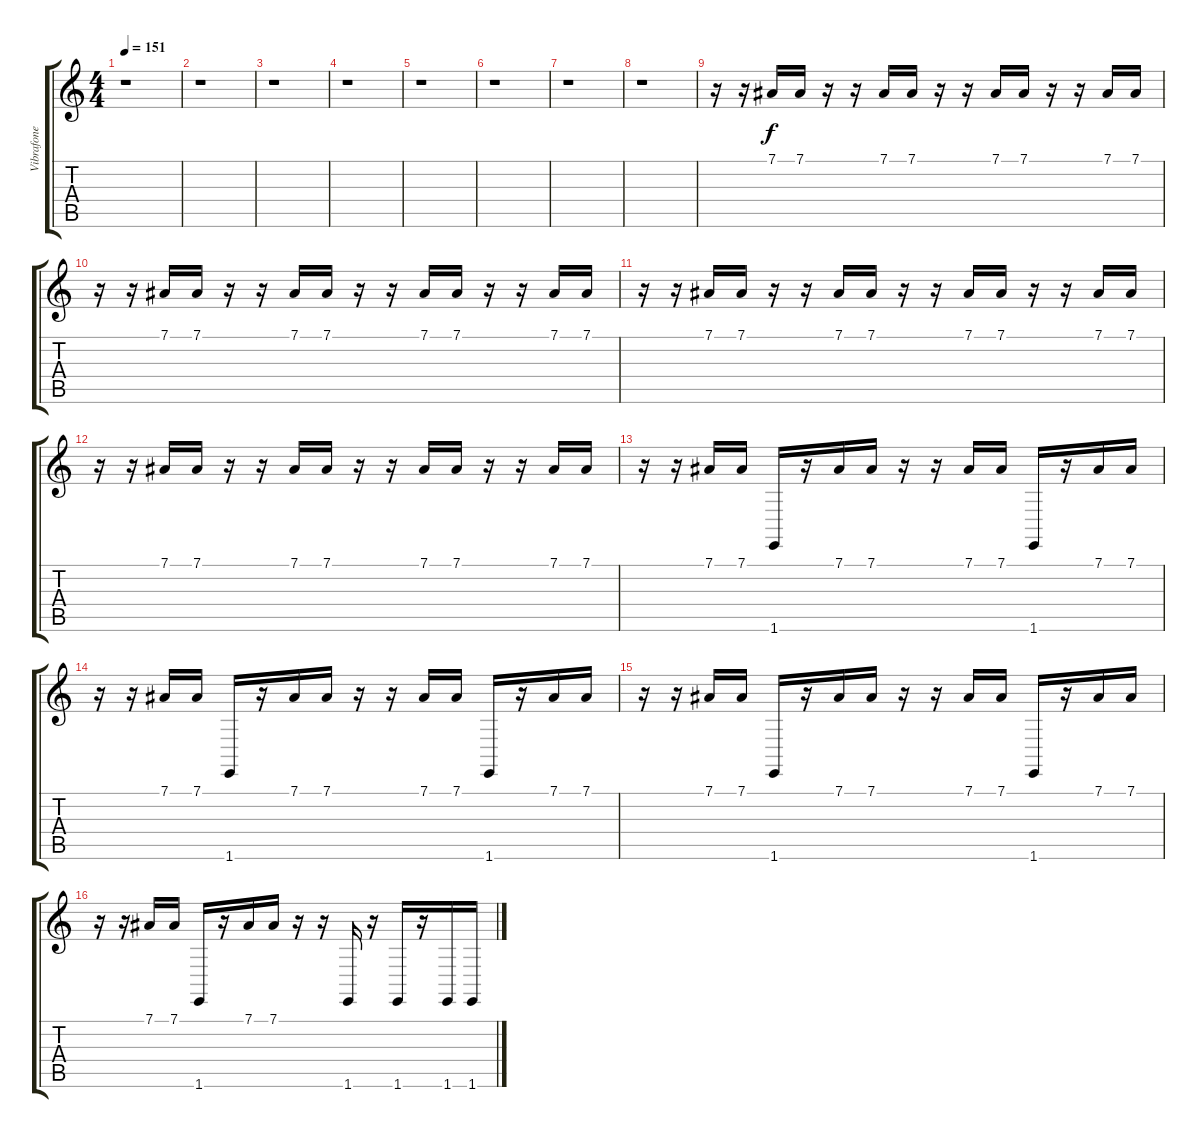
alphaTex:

\track ("Vibrafone 2" "Vibrafone ") {instrument vibraphone}
\staff {score tabs}
\tuning (Eb4 Bb3 Gb3 Db3 Ab2 Eb2) {hide}
\ts (4 4)
\tempo 151
\clef g2
\ks c
r.1{dy f instrument vibraphone} |
r.1 |
r.1 |
r.1 |
r.1 |
r.1 |
r.1 |
r.1 |
r.16 r.16 7.1.16 7.1.16 r.16 r.16 7.1.16 7.1.16 r.16 r.16 7.1.16 7.1.16 r.16 r.16 7.1.16 7.1.16 |
r.16 r.16 7.1.16 7.1.16 r.16 r.16 7.1.16 7.1.16 r.16 r.16 7.1.16 7.1.16 r.16 r.16 7.1.16 7.1.16 |
r.16 r.16 7.1.16 7.1.16 r.16 r.16 7.1.16 7.1.16 r.16 r.16 7.1.16 7.1.16 r.16 r.16 7.1.16 7.1.16 |
r.16 r.16 7.1.16 7.1.16 r.16 r.16 7.1.16 7.1.16 r.16 r.16 7.1.16 7.1.16 r.16 r.16 7.1.16 7.1.16 |
r.16 r.16 7.1.16 7.1.16 1.6.16 r.16 7.1.16 7.1.16 r.16 r.16 7.1.16 7.1.16 1.6.16 r.16 7.1.16 7.1.16 |
r.16 r.16 7.1.16 7.1.16 1.6.16 r.16 7.1.16 7.1.16 r.16 r.16 7.1.16 7.1.16 1.6.16 r.16 7.1.16 7.1.16 |
r.16 r.16 7.1.16 7.1.16 1.6.16 r.16 7.1.16 7.1.16 r.16 r.16 7.1.16 7.1.16 1.6.16 r.16 7.1.16 7.1.16 |
r.16 r.16 7.1.16 7.1.16 1.6.16 r.16 7.1.16 7.1.16 r.16 r.16 1.6.16 r.16 1.6.16 r.16 1.6.16 1.6.16
